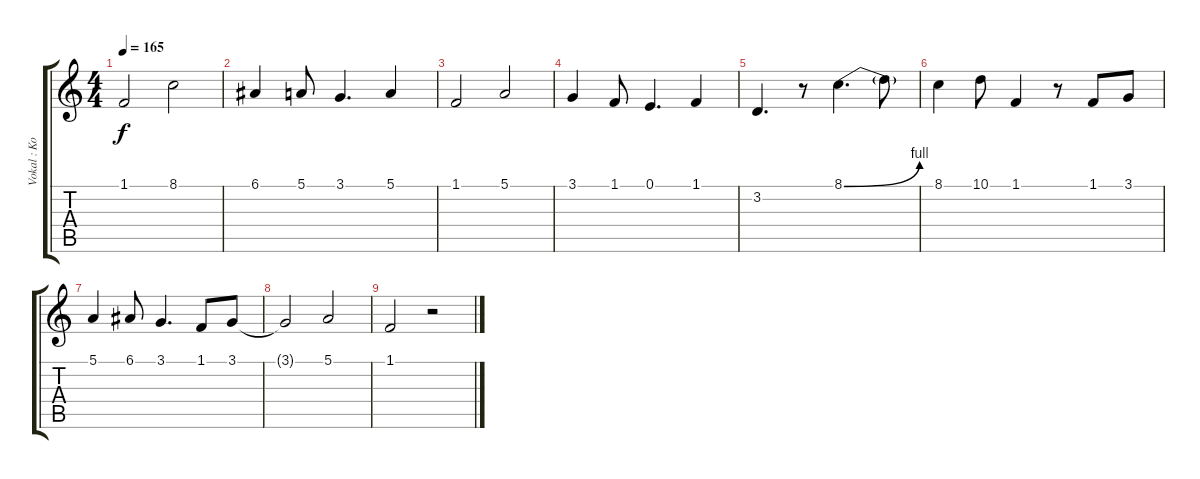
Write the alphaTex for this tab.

\track ("Vokal : Kotobuki Tsumugi - Chan" "Vokal : Ko") {instrument flute}
\staff {score tabs}
\tuning (E4 B3 G3 D3 A2 E2) {hide}
\ts (4 4)
\tempo 165
\clef g2
\ks c
1.1.2{dy f} 8.1.2 |
6.1.4 5.1.8 3.1.4{d} 5.1.4 |
1.1.2 5.1.2 |
3.1.4 1.1.8 0.1.4{d} 1.1.4 |
3.2.4{d} r.8 8.1{be (bend 0 0 60 4)}.4{d} 8.1{t}.8 |
8.1.4 10.1.8 1.1.4 r.8 1.1.8 3.1.8 |
5.1.4 6.1.8 3.1.4{d} 1.1.8 3.1.8 |
3.1{t}.2 5.1.2 |
1.1.2 r.2
